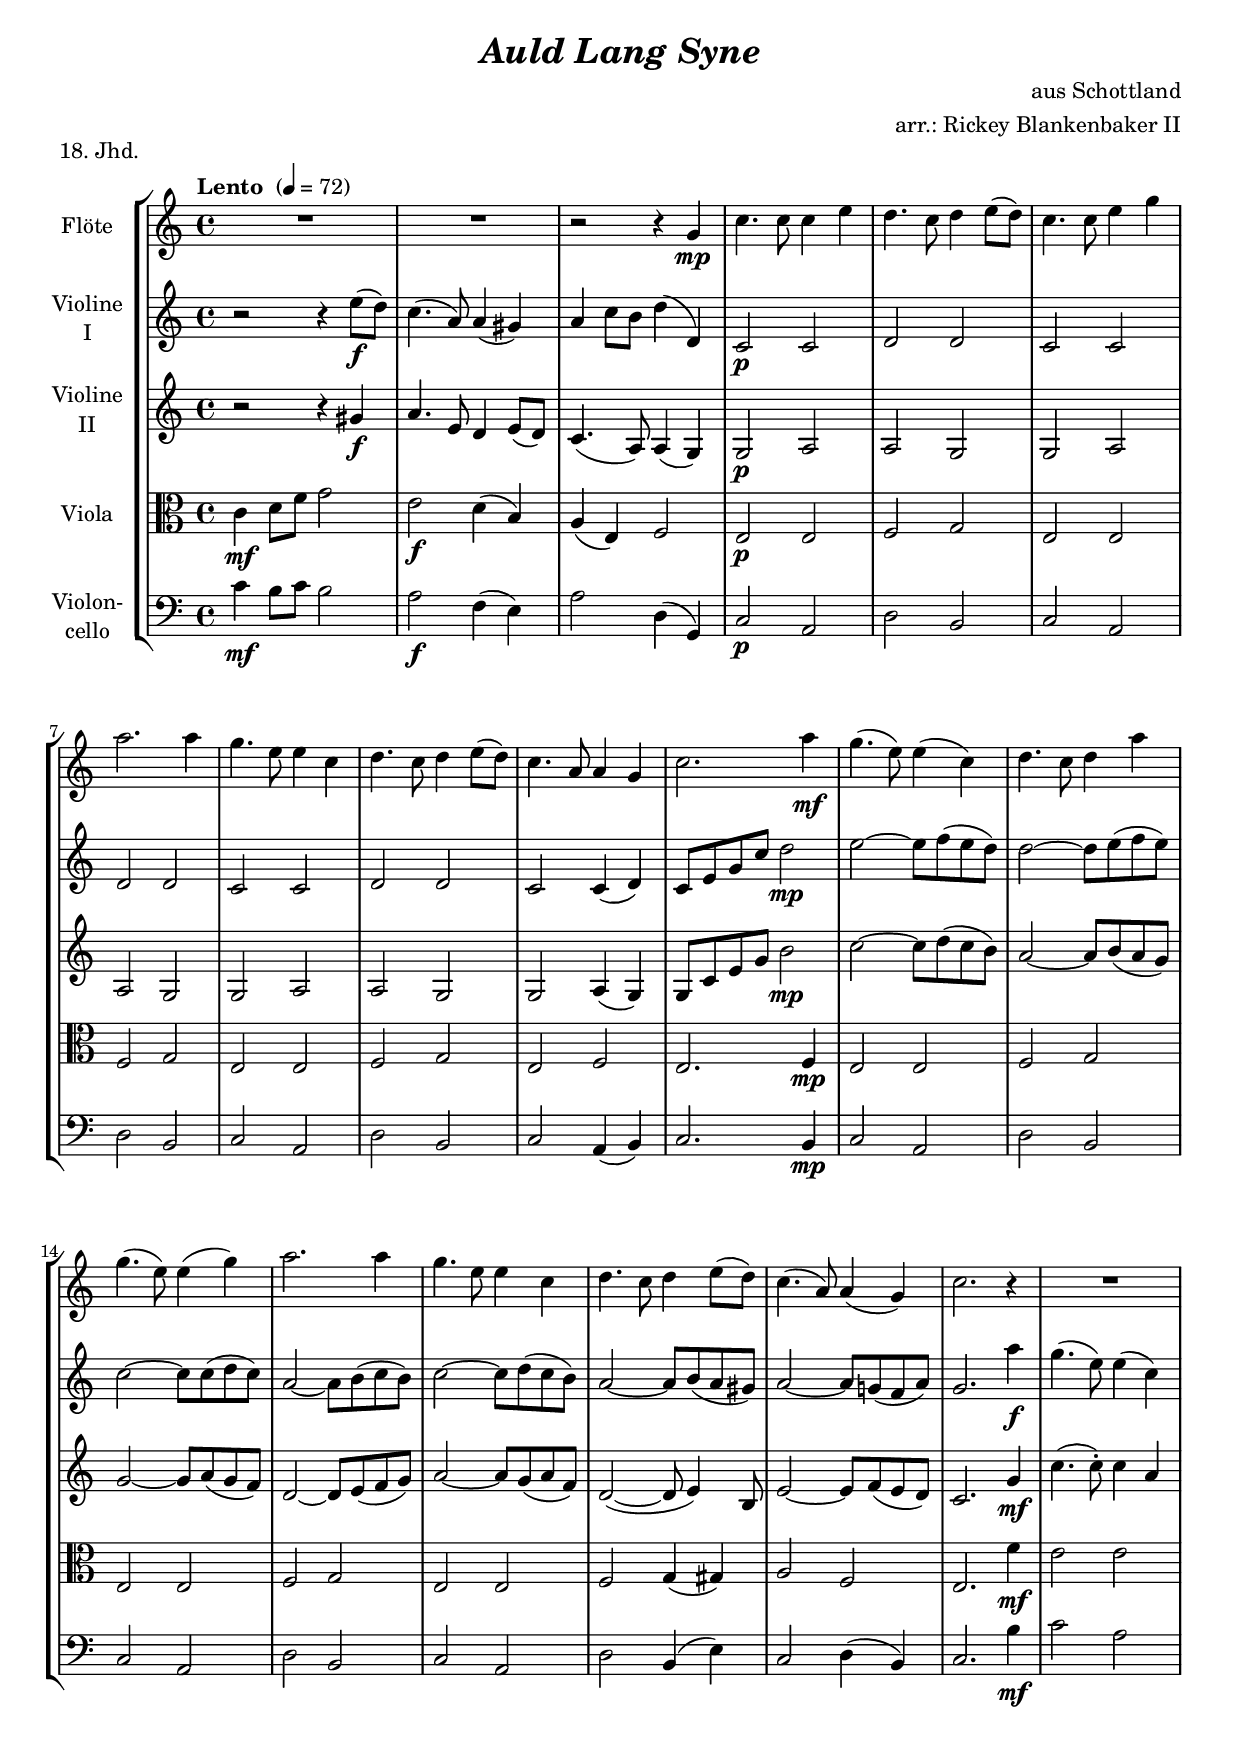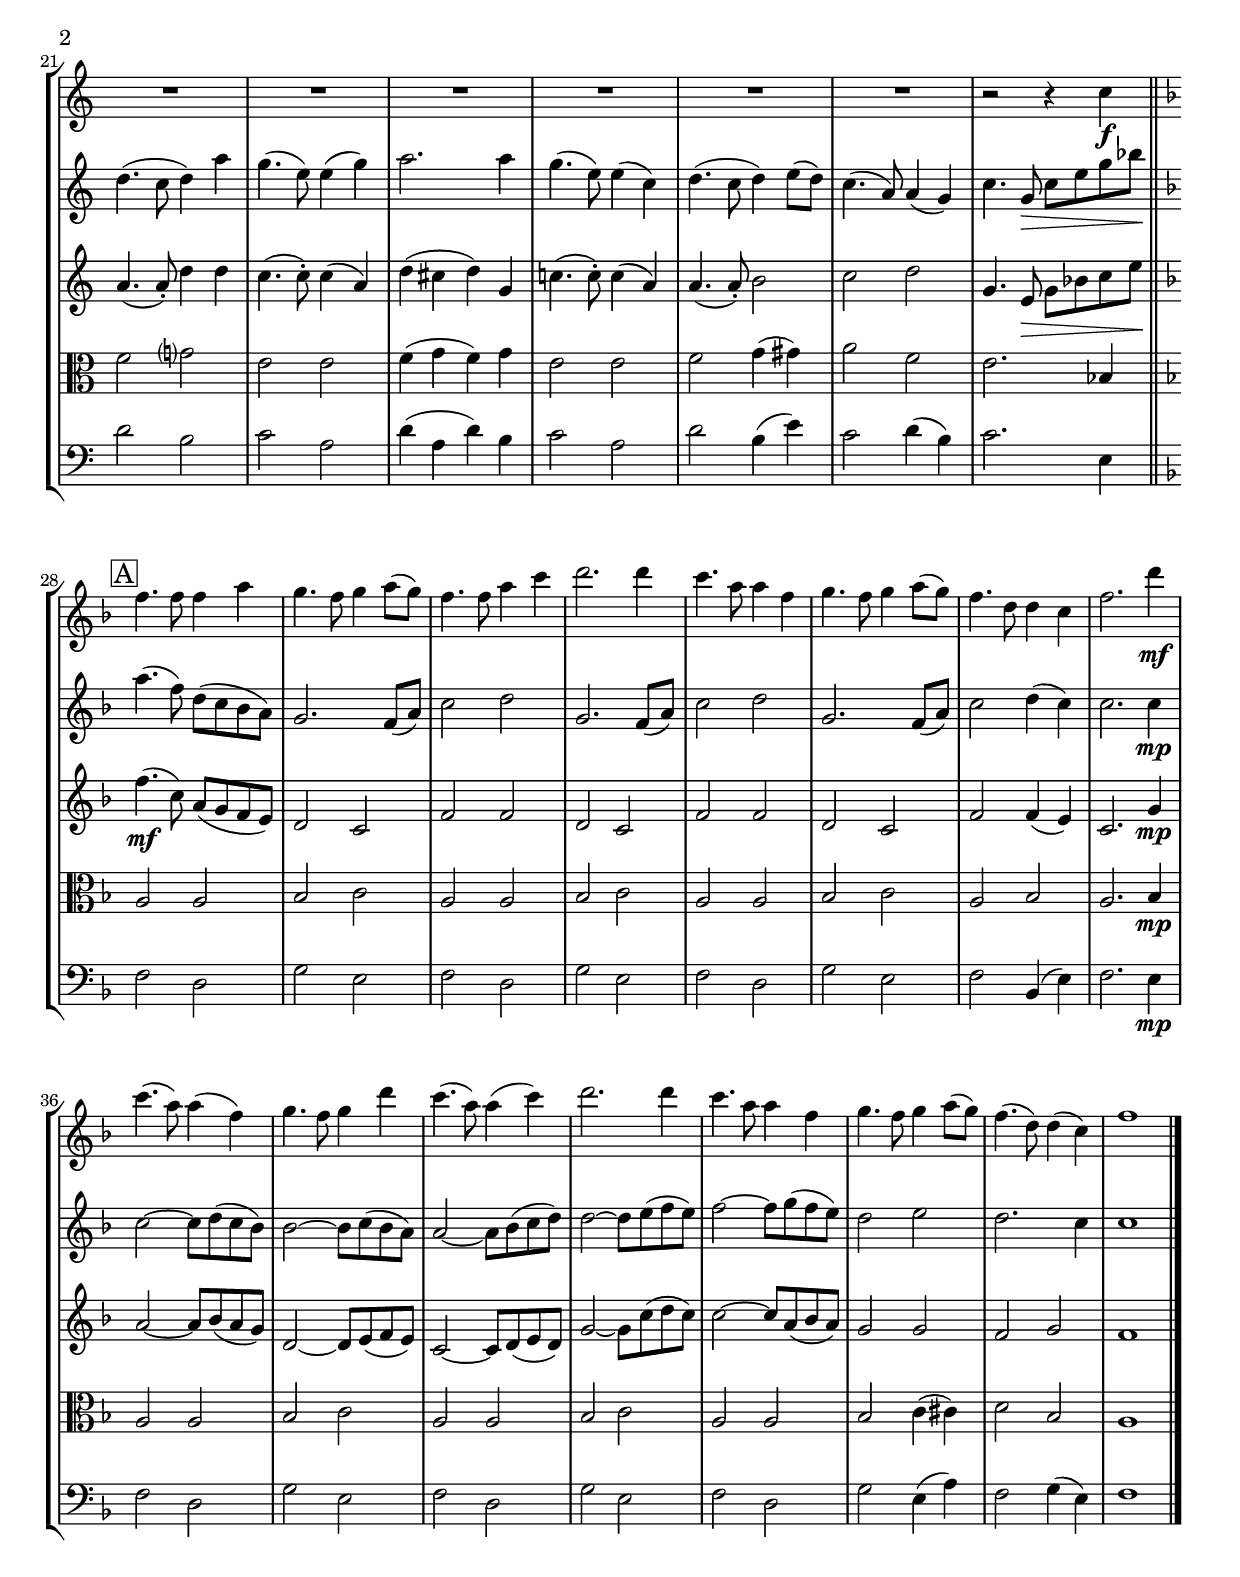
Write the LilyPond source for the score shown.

\version "2.18.2"
\include "deutsch.ly"
  
#(set-global-staff-size 19.1)

\header {
  title     = \markup \bold \italic "Auld Lang Syne"
  composer  = "aus Schottland"
  arranger  = "arr.: Rickey Blankenbaker II"
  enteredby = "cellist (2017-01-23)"
  piece     = "18. Jhd."
}

voiceconsts = {
  \key c \major
  \time 4/4
  \clef "treble"
% \numericTimeSignature
  \compressFullBarRests
  % Set default beaming for all staves
%  \set Timing.beamExceptions = #'()
%  \set Timing.baseMoment     = #(ly:make-moment 1 4)
%  \set Timing.beatStructure  = #'(1 1 1)
  \tempo "Lento " 4=72
}

mifl = "flute"
mist = "string ensemble 1"
%minstr = "accordion"
miba = "bassoon"
%miba = "electric bass (pick)"
%miba = "electric bass (finger)"
%milo = "drawbar organ"
milo = "harpsichord"

rit = \mark \markup "rit."

boxa = { \bar "||" \mark \markup \box "A" \key f \major }

va = \relative c'' {
  \voiceconsts

  R1*2
  r2 r4 g\mp
  c4. c8 c4 e
  d4. c8 d4 e8( d)
  c4. c8 e4 g
  a2. a4
  g4. e8 e4 c
  d4. c8 d4 e8( d)

  c4. a8 a4 g
  c2. a'4\mf
  g4.( e8) e4( c)
  d4. c8 d4 a'
  g4.( e8) e4( g)
  a2. a4
  g4. e8 e4 c
  d4. c8 d4 e8( d)

  c4.( a8) a4( g)
  c2. r4
  R1*7
  r2 r4 c\f \boxa
  f4. f8 f4 a
  g4. f8 g4 a8( g)
  f4. f8 a4 c
  d2. d4

  c4. a8 a4 f
  g4. f8 g4 a8( g)
  f4. d8 d4 c
  f2. d'4\mf
  c4.( a8) a4( f)
  g4. f8 g4 d'
  c4.( a8) a4( c)
  d2. d4

  c4. a8 a4 f
  g4. f8 g4 a8( g)
  f4.( d8) d4( c)
  f1 \bar "|."
}

vb = \relative c'' {
  \voiceconsts

  r2 r4 e8(\f d)
  c4.( a8) a4( gis)
  a c8 h d4( d,)
  c2\p c
  d d
  c c
  d d
  c c
  d d
  c c4( d)

  c8 e g c d2\mp
  e~ e8 f( e d)
  d2~ d8 e( f e)
  c2~ c8 c( d c)
  a2~ a8 h( c h)
  c2~ c8 d( c h)
  a2~ a8 h( a gis)

  a2~ a8 g!( f a)
  g2. a'4\f
  g4.( e8) e4( c)
  d4.( c8 d4) a'
  g4.( e8) e4( g)
  a2. a4
  g4.( e8) e4( c)
  d4.( c8 d4) e8( d)

  c4.( a8) a4( g)
  c4. g8\> c e g b\! \boxa
  a4.( f8) d( c b a)
  g2. f8( a)
  c2 d
  g,2. f8( a)
  c2 d
  g,2. f8( a)
  c2 d4( c)

  c2. c4\mp
  c2~ c8 d( c b)
  b2~ b8 c( b a)
  a2~ a8 b( c d)
  d2~ d8 e( f e)
  f2~ f8 g( f e)
  d2 e
  d2. c4
  c1 \bar "|."
}

vc = \relative c'' {
  \voiceconsts

  r2 r4 gis\f
  a4. e8 d4 e8( d)
  c4.( a8) a4( g)
  g2\p a
  a g
  g a
  a g
  g a
  a g

  g a4( g)
  g8 c e g h2\mp
  c~ c8 d( c h)
  a2~ a8 h( a g)
  g2~ g8 a( g f)
  d2~ d8 e( f g)
  a2~ a8 g( a f)
  d2(~ d8 e4) h8

  e2~ e8 f( e d)
  c2. g'4\mf
  c4.( c8)-. c4 a
  a4.( a8)-. d4 d
  c4.( c8)-. c4( a)
  d( cis d) g,
  c!4.( c8)-. c4( a)
  a4.( a8)-. h2
  c d

  g,4. e8\> g b c e\! \boxa
  f4.(\mf c8) a( g f e)
  d2 c
  f f
  d c
  f f
  d c
  f f4( e)
  c2. g'4\mp
  a2~ a8 b( a g)

  d2~ d8 e( f e)
  c2~ c8 d( e d)
  g2~ g8 c( d c)
  c2~ c8 a( b a)
  g2 g
  f g
  f1 \bar "|."
}

vd = \relative c' {
  \voiceconsts
  \clef "alto"

  c4\mf d8 f g2
  e\f d4( h)
  a( e) f2
  e\p e
  f g
  e e
  f g
  e e
  f g
  e f
  e2. f4\mp
  e2 e

  f g
  e e
  f g
  e e
  f g4( gis)
  a2 f
  e2. f'4\mf
  e2 e
  f g?
  e e
  f4( g f) g
  e2 e

  f g4( gis)
  a2 f
  e2. b4 \boxa
  a2 a
  b c
  a a
  b c
  a a
  b c
  a b
  a2. b4\mp
  a2 a

  b c
  a a
  b c
  a a
  b c4( cis)
  d2 b
  a1 \bar "|."
}

ve = \relative c' {
  \voiceconsts
  \clef "bass"

  c4\mf h8 c h2
  a\f f4( e)
  a2 d,4( g,)
  c2\p a
  d h
  c a
  d h
  c a
  d h
  c a4( h)
  c2. h4\mp
  c2 a

  d h
  c a
  d h
  c a
  d h4( e)
  c2 d4( h)
  c2. h'4\mf
  c2 a
  d h
  c a
  d4( a d) h
  c2 a

  d h4( e)
  c2 d4( h)
  c2. e,4 \boxa
  f2 d
  g e
  f d
  g e
  f d
  g e
  f b,4( e)
  f2. e4\mp
  f2 d

  g e
  f d
  g e
  f d
  g e4( a)
  f2 g4( e)
  f1 \bar "|."
}


music = \new StaffGroup <<
      \new Staff {
	\set Staff.midiInstrument = \mifl
	\set Staff.instrumentName = \markup \center-column { "Flöte" }
	\transpose c c { \va }
      }

      \new Staff {
	\set Staff.midiInstrument = \mist
	\set Staff.instrumentName = \markup \center-column { "Violine" "I" }
	\transpose c c { \vb }
      }

      \new Staff {
	\set Staff.midiInstrument = \mist
	\set Staff.instrumentName = \markup \center-column { "Violine" "II" }
	\transpose c c { \vc }
      }

      \new Staff {
	\set Staff.midiInstrument = \mist
	\set Staff.instrumentName = \markup \center-column { "Viola" }
	\transpose c c { \vd }
      }

      \new Staff {
	\set Staff.midiInstrument = \miba
	\set Staff.instrumentName = \markup \center-column { "Violon-" "cello" }
	\transpose c c { \ve }
      }
>>

\book {
  \score {
    \music
    \layout {}
  }

  \score {
    \unfoldRepeats \music

    \midi {
      \context {
        \Score
      }
    }
  }
}
